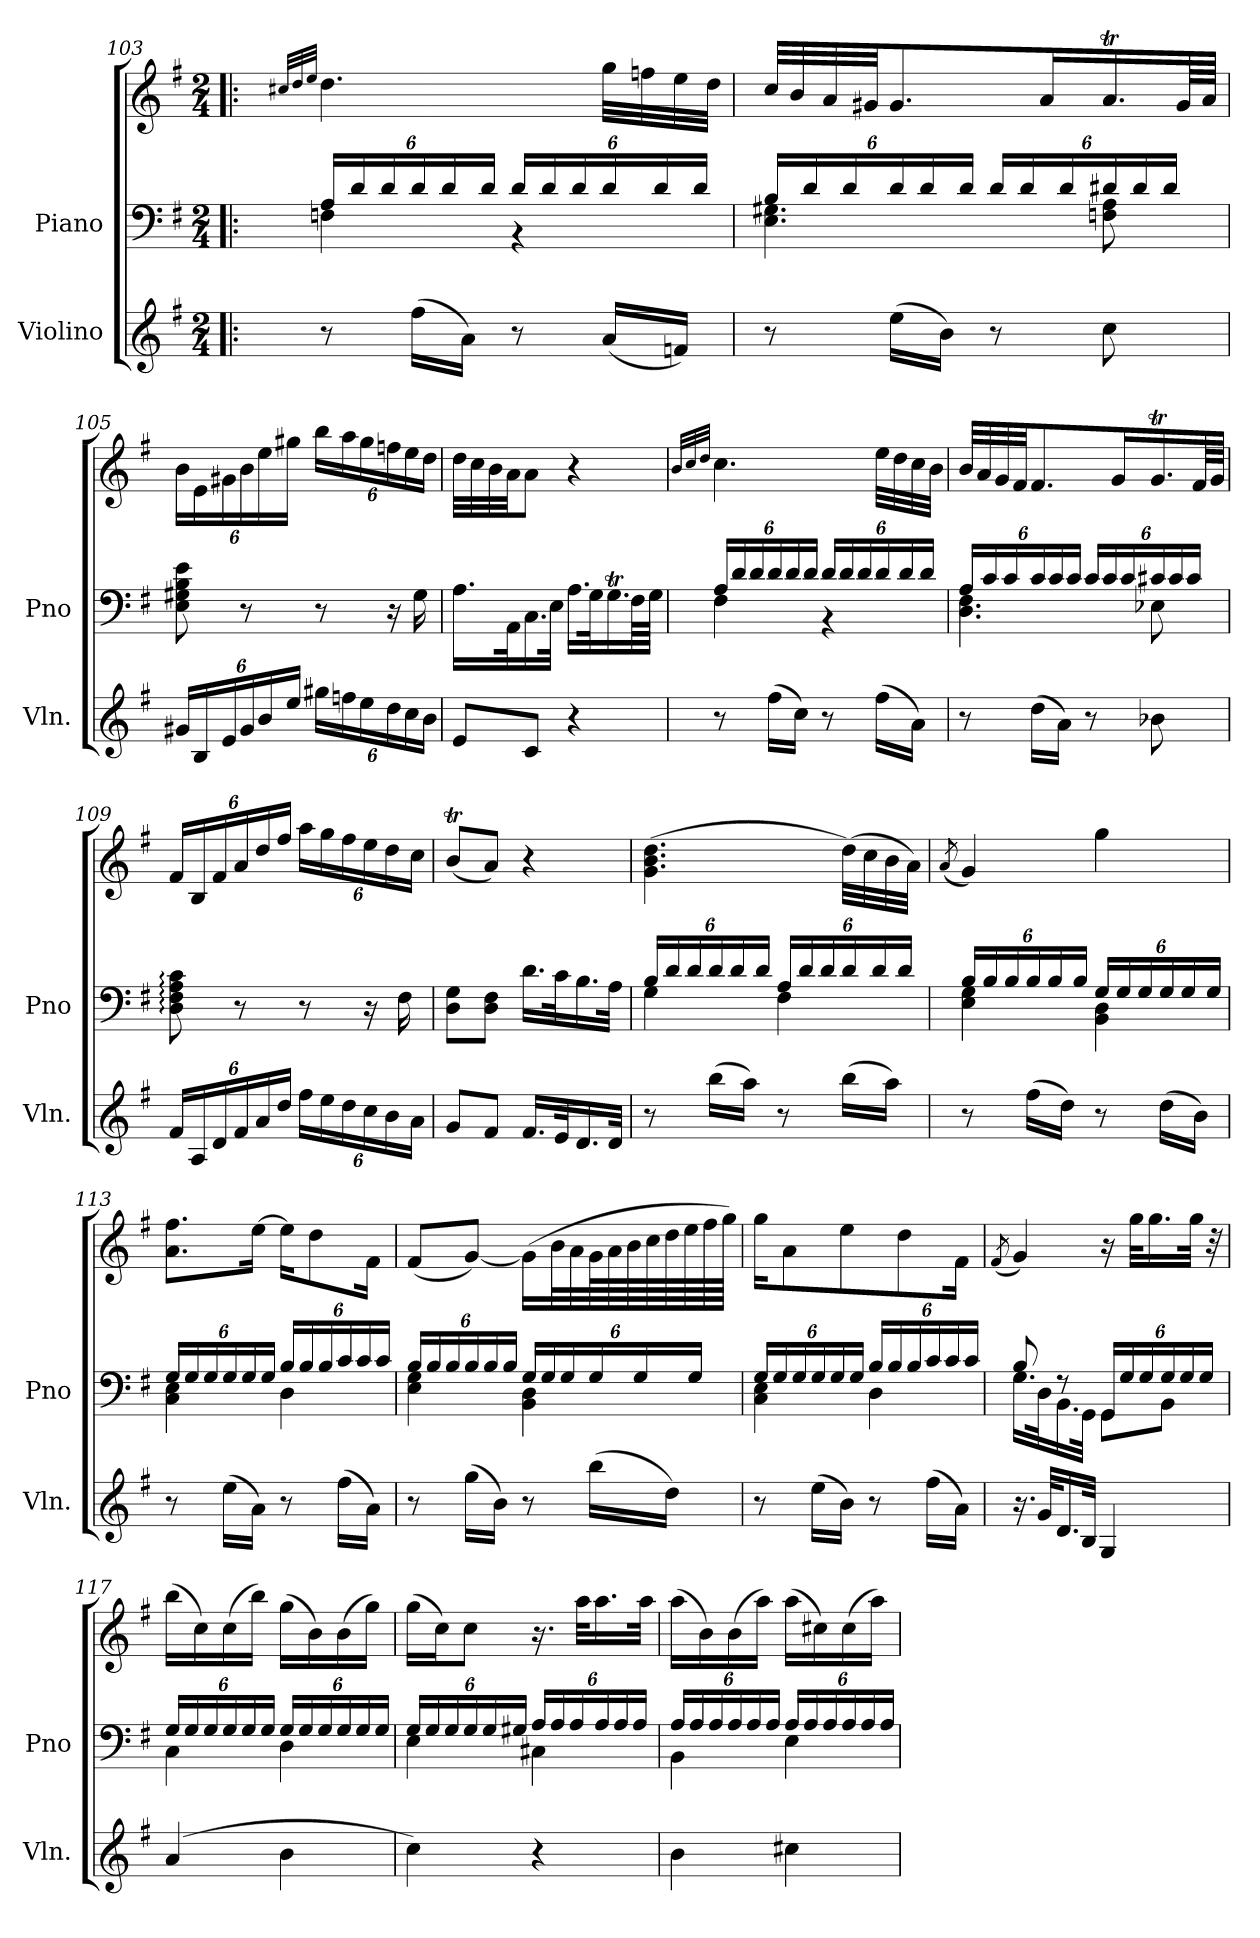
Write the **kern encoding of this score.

**kern	**kern	**kern
*part2	*part1	*part1
*staff3	*staff2	*staff1
*I"Violino	*I"Piano	*
*I'Vln.	*I'Pno	*
!!LO:PB:g=z
*clefG2	*clefF4	*clefG2
*k[f#]	*k[f#]	*k[f#]
*M2/4	*M2/4	*M2/4
=103!|:	=103!|:	=103!|:
.	.	32qcc#X/LLL
.	.	32qdd/
.	.	32qee/JJJ
*	*Xbrackettup	*
*	*^	*
8r	24A/LL	4Fn\	4.dd\
.	24d/	.	.
.	24d/	.	.
(>16ff#\LL	24d/	.	.
.	24d/	.	.
16a\JJ)	.	.	.
.	24d/JJ	.	.
8r	24d/LL	4r	.
.	24d/	.	.
.	24d/	.	.
(<16a/LL	24d/	.	32gg\LLL
.	.	.	32ffn\
.	24d/	.	.
16fn/JJ)	.	.	32ee\
.	24d/JJ	.	.
.	.	.	32dd\JJJ
=104	=104	=104	=104
8r	24B/LL	4.E\ 4.G#X\	32cc/LLL
.	.	.	32b/
.	24d/	.	.
.	.	.	32a/
.	24d/	.	.
.	.	.	32g#X/JJ
(>16ee\LL	24d/	.	8.g#/
.	24d/	.	.
16b\JJ)	.	.	.
.	24d/JJ	.	.
8r	24d/LL	.	.
.	24d/	.	.
.	.	.	16a/L
.	24d/	.	.
8cc\	24d#X/	8Fn\ 8A\	16.aT/
.	24d#/	.	.
.	24d#/JJ	.	.
.	.	.	64g#/LL
.	.	.	64a/JJJJ
*	*v	*v	*
!!LO:LB:g=z
=105	=105	=105
*Xbrackettup	*	*Xbrackettup
24g#X/LL	8E\ 8G#X\ 8B\ 8e\	24b\LL
24B/	.	24e\
24e/	.	24g#X\
24g#/	8r	24b\
24b/	.	24ee\
24ee/JJ	.	24gg#X\JJ
24gg#X\LL	8r	24bb\LL
24ffn\	.	24aa\
24ee\	.	24gg#\
24dd\	16r	24ffn\
24cc\	.	24ee\
.	16G#\	.
24b\JJ	.	24dd\JJ
=106	=106	=106
8e/L	16.A\LL	32dd\LLL
.	.	32cc\
.	.	32b\
.	32AA\K	32a\JJ
8c/J	16.C\	8a\J
.	32E\JJk	.
4r	16.A\LL	4r
.	32G\K	.
.	16.GT\	.
.	64F#\LL	.
.	64G\JJJJ	.
!!LO:LB:g=z
=107	=107	=107
.	.	32qb/LLL
.	.	32qcc/
.	.	32qdd/JJJ
*	*^	*
8r	24A/LL	4F#\	4.cc\
.	24d/	.	.
.	24d/	.	.
(>16ff#\LL	24d/	.	.
.	24d/	.	.
16cc\JJ)	.	.	.
.	24d/JJ	.	.
8r	24d/LL	4r	.
.	24d/	.	.
.	24d/	.	.
(>16ff#\LL	24d/	.	32ee\LLL
.	.	.	32dd\
.	24d/	.	.
16a\JJ)	.	.	32cc\
.	24d/JJ	.	.
.	.	.	32b\JJJ
=108	=108	=108	=108
8r	24A/LL	4.D\ 4.F#\	32b/LLL
.	.	.	32a/
.	24c/	.	.
.	.	.	32g/
.	24c/	.	.
.	.	.	32f#/JJ
(>16dd\LL	24c/	.	8.f#/
.	24c/	.	.
16a\JJ)	.	.	.
.	24c/JJ	.	.
8r	24c/LL	.	.
.	24c/	.	.
.	.	.	16g/L
.	24c/	.	.
8b-X\	24c#X/	8E-X\	16.gT/
.	24c#/	.	.
.	24c#/JJ	.	.
.	.	.	64f#/LL
.	.	.	64g/JJJJ
*	*v	*v	*
!!LO:LB:g=z
=109	=109	=109
24f#/LL	8D\: 8F#\: 8A\: 8c\:	24f#/LL
24A/	.	24B/
24d/	.	24f#/
24f#/	8r	24a/
24a/	.	24dd/
24dd/JJ	.	24ff#/JJ
24ff#\LL	8r	24aa\LL
24ee\	.	24gg\
24dd\	.	24ff#\
24cc\	16r	24ee\
24b\	.	24dd\
.	16F#\	.
24a\JJ	.	24cc\JJ
=110	=110	=110
8g/L	8D\ 8G\L	(<8bt/L
8f#/J	8D\ 8F#\J	8a/J)
16.f#/LL	16.d\LL	4r
32e/K	32c\K	.
16.d/	16.B\	.
32d/JJk	32A\JJk	.
=111	=111	=111
*	*^	*
8r	24B/LL	4G\	(>4.g\ 4.b\ 4.dd\
.	24d/	.	.
.	24d/	.	.
(>16bb\LL	24d/	.	.
.	24d/	.	.
16aa\JJ)	.	.	.
.	24d/JJ	.	.
8r	24A/LL	4F#\	.
.	24d/	.	.
.	24d/	.	.
(>16bb\LL	24d/	.	(>32dd\LLL)
.	.	.	32cc\
.	24d/	.	.
16aa\JJ)	.	.	32b\
.	24d/JJ	.	.
.	.	.	32a\JJJ)
!!LO:PB:g=z
=112	=112	=112	=112
.	.	.	(<8qa/
8r	24B/LL	4E\ 4G\	4g/)
.	24B/	.	.
.	24B/	.	.
(>16ff#\LL	24B/	.	.
.	24B/	.	.
16dd\JJ)	.	.	.
.	24B/JJ	.	.
8r	24G/LL	4BB\ 4D\	4gg\
.	24G/	.	.
.	24G/	.	.
(>16dd\LL	24G/	.	.
.	24G/	.	.
16b\JJ)	.	.	.
.	24G/JJ	.	.
=113	=113	=113	=113
8r	24G/LL	4C\ 4E\	8.a\ 8.ff#\L
.	24G/	.	.
.	24G/	.	.
(>16ee\LL	24G/	.	.
.	24G/	.	.
16a\JJ)	.	.	[16ee\Jk
.	24G/JJ	.	.
8r	24B/LL	4D\	16ee\KL]
.	24B/	.	.
.	.	.	8dd\
.	24B/	.	.
(>16ff#\LL	24c/	.	.
.	24c/	.	.
16a\JJ)	.	.	16f#\Jk
.	24c/JJ	.	.
!!LO:LB:g=z
=114	=114	=114	=114
8r	24B/LL	4E\ 4G\	(<8f#/L
.	24B/	.	.
.	24B/	.	.
(>16gg\LL	24B/	.	[8g/J)
.	24B/	.	.
16b\JJ)	.	.	.
.	24B/JJ	.	.
8r	24G/LL	4BB\ 4D\	(>16g\LL]
.	24G/	.	.
.	.	.	32b\L
.	24G/	.	.
.	.	.	32a\
(>16bb\LL	24G/	.	64g\L
.	.	.	64a\
.	.	.	64b\
.	24G/	.	.
.	.	.	64cc\
16dd\JJ)	.	.	64dd\
.	.	.	64ee\
.	24G/JJ	.	.
.	.	.	64ff#\
.	.	.	64gg\JJJJ)
=115	=115	=115	=115
8r	24G/LL	4C\ 4E\	16gg\KL
.	24G/	.	.
.	.	.	8a\
.	24G/	.	.
(>16ee\LL	24G/	.	.
.	24G/	.	.
16b\JJ)	.	.	8ee\
.	24G/JJ	.	.
8r	24B/LL	4D\	.
.	24B/	.	.
.	.	.	8dd\
.	24B/	.	.
(>16ff#\LL	24c/	.	.
.	24c/	.	.
16a\JJ)	.	.	16f#\Jk
.	24c/JJ	.	.
!!LO:LB:g=z
=116	=116	=116	=116
.	.	.	(<8qf#/
16.r	8B/	16.G\LL	4g/)
32g/KLL	.	32D\K	.
16.d/	8r	16.BB\	.
32B/JJk	.	32GG\JJk	.
4G/	24GG/LL	8GG\L	16r
.	24G/	.	.
.	.	.	32gg\KLL
.	24G/	.	.
.	.	.	16.gg\
.	24G/	8BB\J	.
.	24G/	.	.
.	.	.	32gg\JJk
.	24G/JJ	.	.
.	.	.	32r
=117	=117	=117	=117
(>4a/	24G/LL	4C\	(>16bb\LL
.	24G/	.	.
.	.	.	16cc\)
.	24G/	.	.
.	24G/	.	(>16cc\
.	24G/	.	.
.	.	.	16bb\JJ)
.	24G/JJ	.	.
4b\	24G/LL	4D\	(>16gg\LL
.	24G/	.	.
.	.	.	16b\)
.	24G/	.	.
.	24G/	.	(>16b\
.	24G/	.	.
.	.	.	16gg\JJ)
.	24G/JJ	.	.
!!LO:LB:g=z
=118	=118	=118	=118
4cc\)	24G/LL	4E\	(>16gg\LL
.	24G/	.	.
.	.	.	16cc\J)
.	24G/	.	.
.	24G/	.	8cc\J
.	24G/	.	.
.	24G#X/JJ	.	.
4r	24A/LL	4C#X\	16.r
.	24A/	.	.
.	24A/	.	.
.	.	.	32aa\KLL
.	24A/	.	16.aa\
.	24A/	.	.
.	24A/JJ	.	.
.	.	.	32aa\JJk
=119	=119	=119	=119
4b\	24A/LL	4BB\	(>16aa\LL
.	24A/	.	.
.	.	.	16b\)
.	24A/	.	.
.	24A/	.	(>16b\
.	24A/	.	.
.	.	.	16aa\JJ)
.	24A/JJ	.	.
4cc#X\	24A/LL	4E\	(>16aa\LL
.	24A/	.	.
.	.	.	16cc#X\)
.	24A/	.	.
.	24A/	.	(>16cc#\
.	24A/	.	.
.	.	.	16aa\JJ)
.	24A/JJ	.	.
*	*v	*v	*
=	=	=
*-	*-	*-
